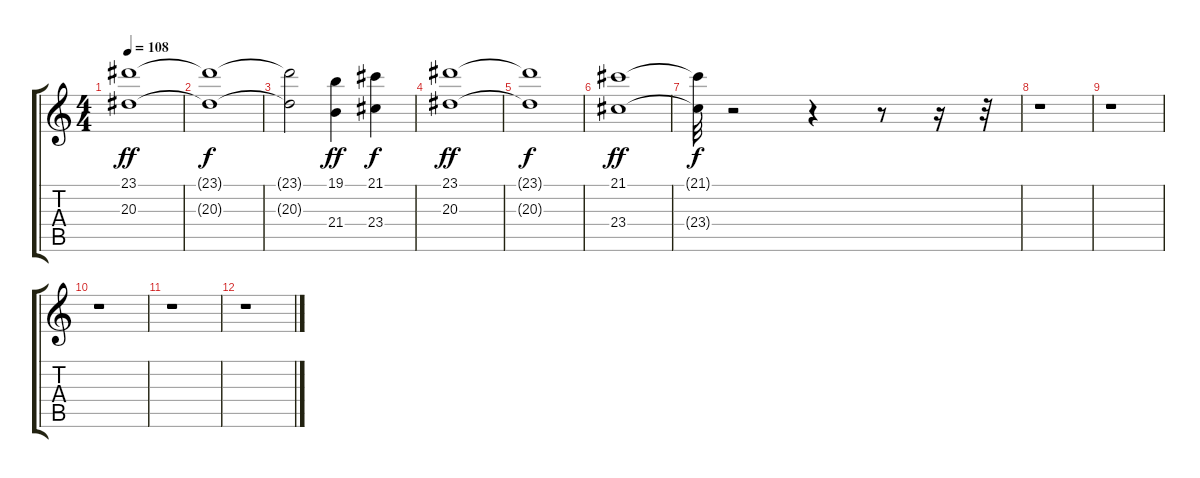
\track "" {instrument stringensemble1}
\staff {score tabs}
\tuning (E4 B3 G3 D3 A2 E2) {hide}
\ts (4 4)
\tempo 108
\clef g2
\ks c
(23.1 20.3).1{dy ff} |
(23.1{t} 20.3{t}).1{dy f} |
(23.1{t} 20.3{t}).2 (19.1 21.4).4{dy ff} (21.1 23.4).4{dy f} |
(23.1 20.3).1{dy ff} |
(23.1{t} 20.3{t}).1{dy f} |
(21.1 23.4).1{dy ff} |
(21.1{t} 23.4{t}).32{dy f} r.2 r.4 r.8 r.16 r.32 |
r.1 |
r.1 |
r.1 |
r.1 |
r.1
